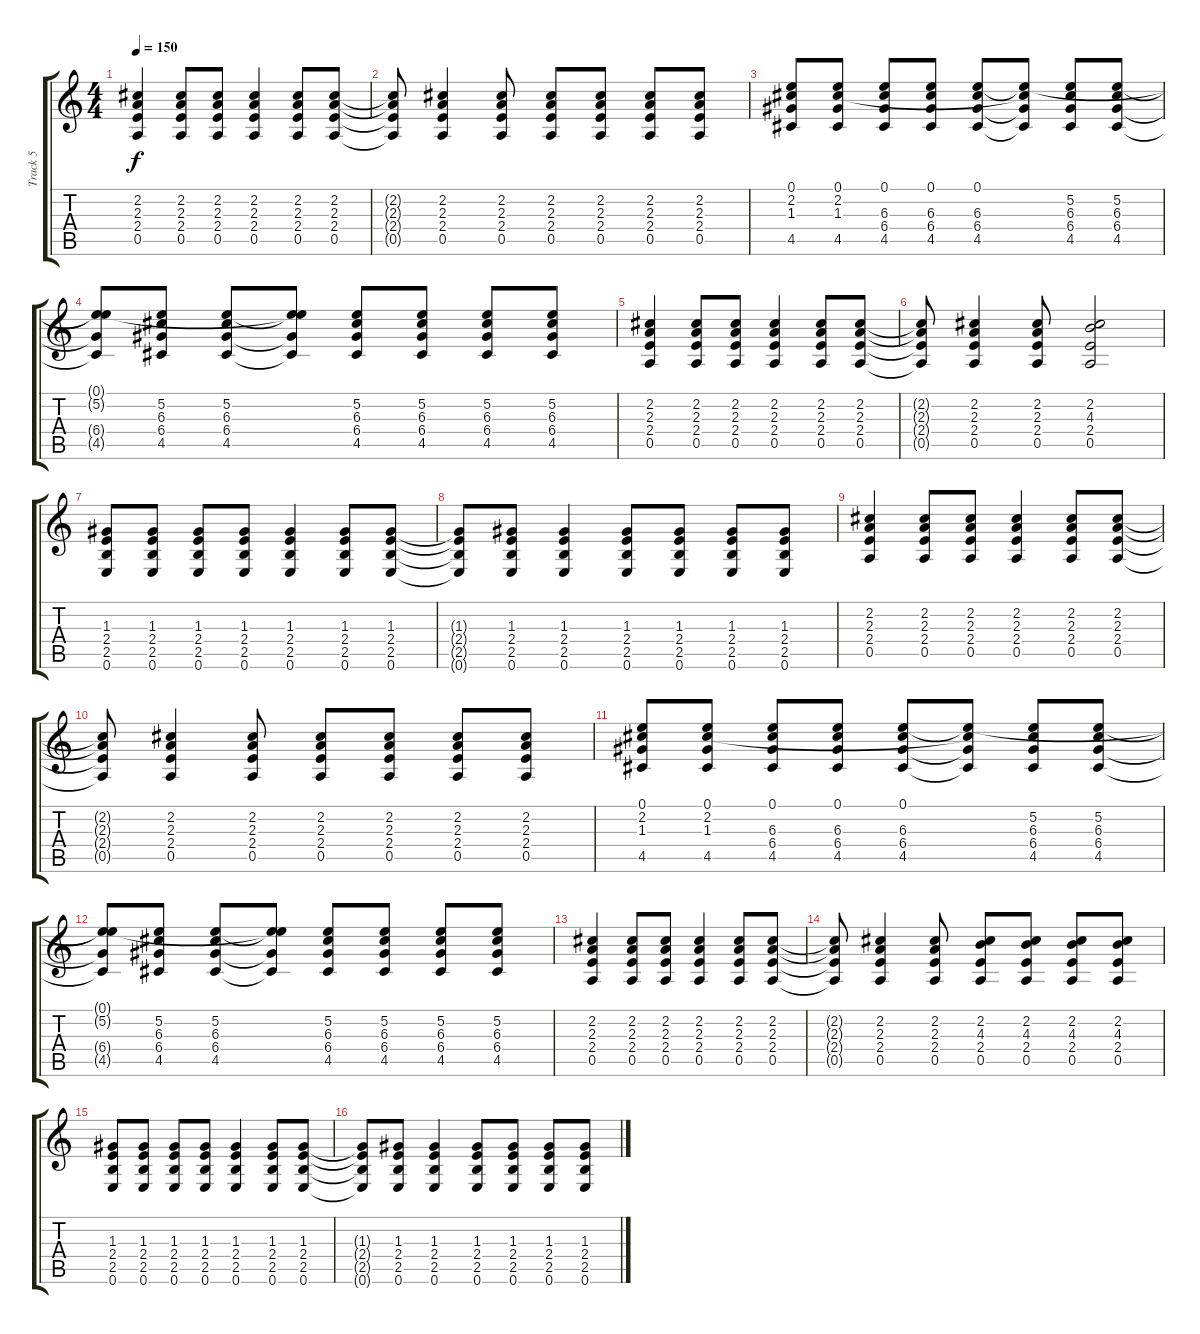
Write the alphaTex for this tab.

\track ("Track 5" "Track 5") {instrument acousticguitarsteel}
\staff {score tabs}
\tuning (E4 B3 G3 D3 A2 E2) {hide}
\ts (4 4)
\tempo 150
\clef g2
\ks c
(2.2 2.3 2.4 0.5).4{dy f} (2.2 2.3 2.4 0.5).8 (2.2 2.3 2.4 0.5).8 (2.2 2.3 2.4 0.5).4 (2.2 2.3 2.4 0.5).8 (2.2 2.3 2.4 0.5).8 |
(2.2{t} 2.3{t} 2.4{t} 0.5{t}).8 (2.2 2.3 2.4 0.5).4 (2.2 2.3 2.4 0.5).8 (2.2 2.3 2.4 0.5).8 (2.2 2.3 2.4 0.5).8 (2.2 2.3 2.4 0.5).8 (2.2 2.3 2.4 0.5).8 |
(0.1 2.2 1.3 4.5).8 (0.1 2.2 1.3 4.5).8 (0.1 6.3 6.4 4.5).8 (0.1 6.3 6.4 4.5).8 (0.1 6.3 6.4 4.5).8 (0.1{t} 2.2{t} 6.4{t} 4.5{t}).8 (5.2 6.3 6.4 4.5).8 (5.2 6.3 6.4 4.5).8 |
(0.1{t} 5.2{t} 6.4{t} 4.5{t}).8 (5.2 6.3 6.4 4.5).8 (5.2 6.3 6.4 4.5).8 (0.1{t} 5.2{t} 6.4{t} 4.5{t}).8 (5.2 6.3 6.4 4.5).8 (5.2 6.3 6.4 4.5).8 (5.2 6.3 6.4 4.5).8 (5.2 6.3 6.4 4.5).8 |
(2.2 2.3 2.4 0.5).4 (2.2 2.3 2.4 0.5).8 (2.2 2.3 2.4 0.5).8 (2.2 2.3 2.4 0.5).4 (2.2 2.3 2.4 0.5).8 (2.2 2.3 2.4 0.5).8 |
(2.2{t} 2.3{t} 2.4{t} 0.5{t}).8 (2.2 2.3 2.4 0.5).4 (2.2 2.3 2.4 0.5).8 (2.2 4.3 2.4 0.5).2 |
(1.3 2.4 2.5 0.6).8 (1.3 2.4 2.5 0.6).8 (1.3 2.4 2.5 0.6).8 (1.3 2.4 2.5 0.6).8 (1.3 2.4 2.5 0.6).4 (1.3 2.4 2.5 0.6).8 (1.3 2.4 2.5 0.6).8 |
(1.3{t} 2.4{t} 2.5{t} 0.6{t}).8 (1.3 2.4 2.5 0.6).8 (1.3 2.4 2.5 0.6).4 (1.3 2.4 2.5 0.6).8 (1.3 2.4 2.5 0.6).8 (1.3 2.4 2.5 0.6).8 (1.3 2.4 2.5 0.6).8 |
(2.2 2.3 2.4 0.5).4 (2.2 2.3 2.4 0.5).8 (2.2 2.3 2.4 0.5).8 (2.2 2.3 2.4 0.5).4 (2.2 2.3 2.4 0.5).8 (2.2 2.3 2.4 0.5).8 |
(2.2{t} 2.3{t} 2.4{t} 0.5{t}).8 (2.2 2.3 2.4 0.5).4 (2.2 2.3 2.4 0.5).8 (2.2 2.3 2.4 0.5).8 (2.2 2.3 2.4 0.5).8 (2.2 2.3 2.4 0.5).8 (2.2 2.3 2.4 0.5).8 |
(0.1 2.2 1.3 4.5).8 (0.1 2.2 1.3 4.5).8 (0.1 6.3 6.4 4.5).8 (0.1 6.3 6.4 4.5).8 (0.1 6.3 6.4 4.5).8 (0.1{t} 2.2{t} 6.4{t} 4.5{t}).8 (5.2 6.3 6.4 4.5).8 (5.2 6.3 6.4 4.5).8 |
(0.1{t} 5.2{t} 6.4{t} 4.5{t}).8 (5.2 6.3 6.4 4.5).8 (5.2 6.3 6.4 4.5).8 (0.1{t} 5.2{t} 6.4{t} 4.5{t}).8 (5.2 6.3 6.4 4.5).8 (5.2 6.3 6.4 4.5).8 (5.2 6.3 6.4 4.5).8 (5.2 6.3 6.4 4.5).8 |
(2.2 2.3 2.4 0.5).4 (2.2 2.3 2.4 0.5).8 (2.2 2.3 2.4 0.5).8 (2.2 2.3 2.4 0.5).4 (2.2 2.3 2.4 0.5).8 (2.2 2.3 2.4 0.5).8 |
(2.2{t} 2.3{t} 2.4{t} 0.5{t}).8 (2.2 2.3 2.4 0.5).4 (2.2 2.3 2.4 0.5).8 (2.2 4.3 2.4 0.5).8 (2.2 4.3 2.4 0.5).8 (2.2 4.3 2.4 0.5).8 (2.2 4.3 2.4 0.5).8 |
(1.3 2.4 2.5 0.6).8 (1.3 2.4 2.5 0.6).8 (1.3 2.4 2.5 0.6).8 (1.3 2.4 2.5 0.6).8 (1.3 2.4 2.5 0.6).4 (1.3 2.4 2.5 0.6).8 (1.3 2.4 2.5 0.6).8 |
(1.3{t} 2.4{t} 2.5{t} 0.6{t}).8 (1.3 2.4 2.5 0.6).8 (1.3 2.4 2.5 0.6).4 (1.3 2.4 2.5 0.6).8 (1.3 2.4 2.5 0.6).8 (1.3 2.4 2.5 0.6).8 (1.3 2.4 2.5 0.6).8
